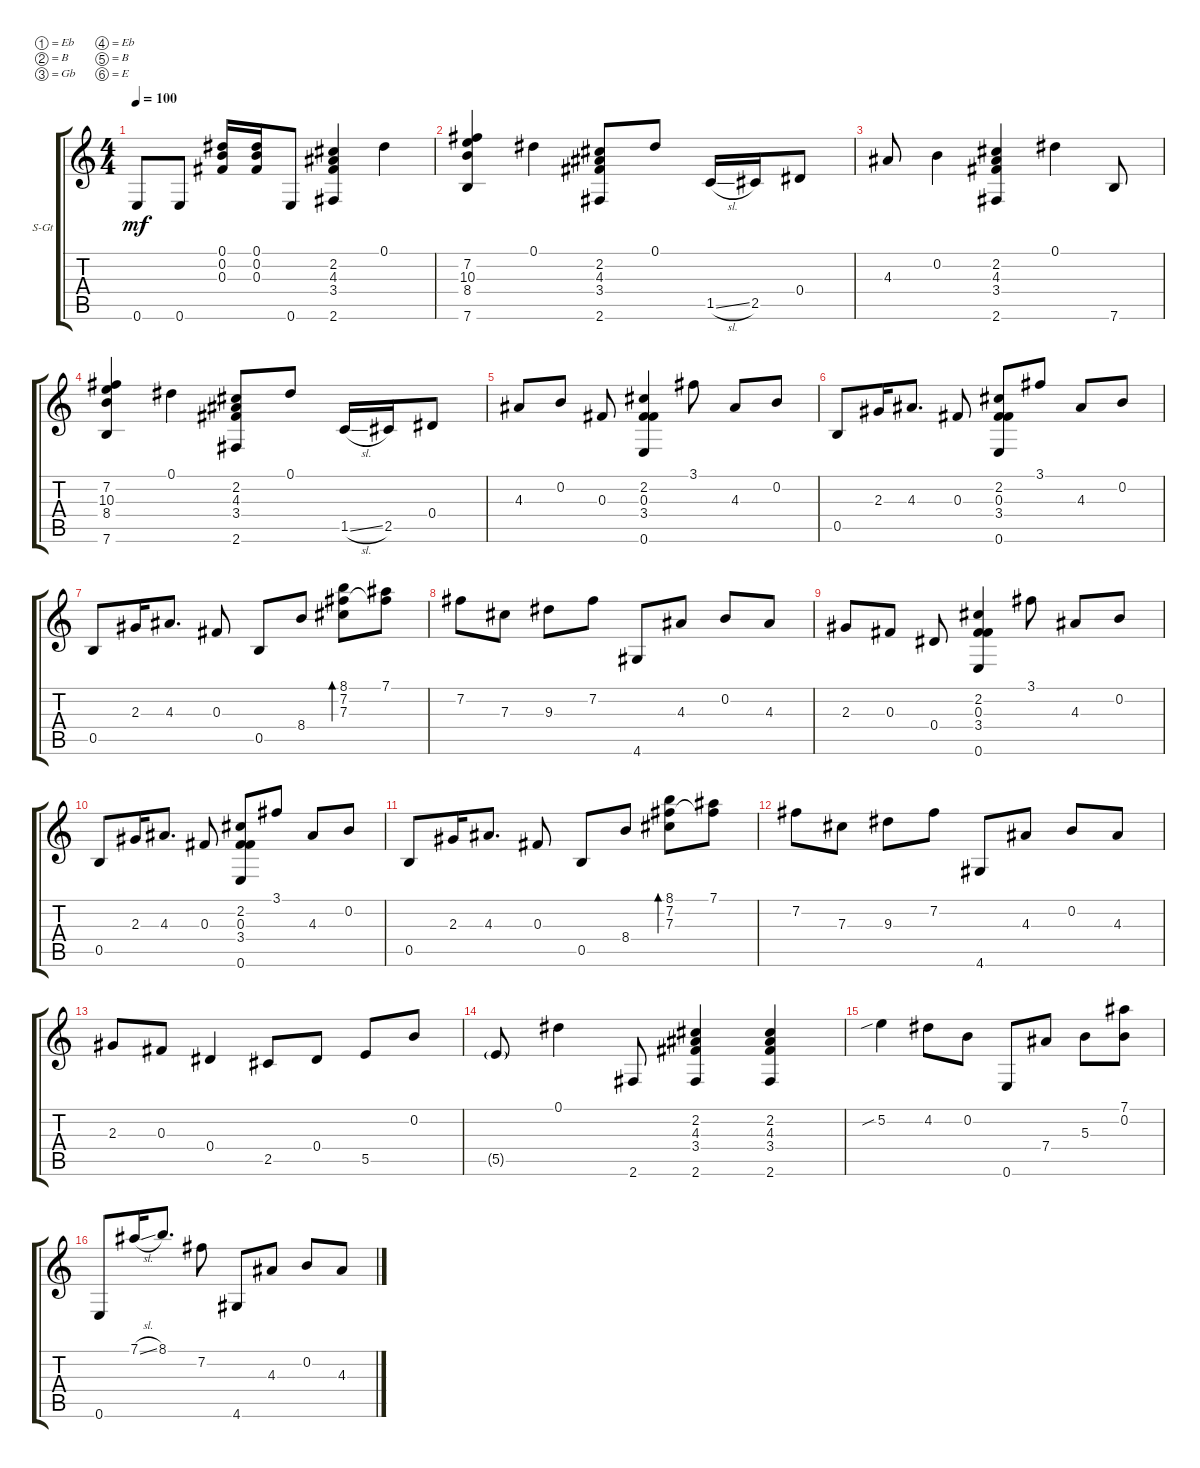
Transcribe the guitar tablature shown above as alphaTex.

\bracketExtendMode groupsimilarinstruments
\firstSystemTrackNameOrientation horizontal
\otherSystemsTrackNameOrientation horizontal
\track ("Andy Mckee" "S-Gt") {instrument acousticguitarsteel}
\staff {score tabs}
\tuning (Eb4 B3 Gb3 Eb3 B2 E2)
\ts (4 4)
\tempo 100
\clef g2
\ks c
0.6{t}.8{dy mf} 0.6.8 (0.1 0.2 0.3).16 (0.1 0.2 0.3).16 0.6.8 (2.2 4.3 3.4 2.6).4 0.1.4 |
(7.2 10.3 8.4 7.6).4 0.1.4 (2.2 4.3 3.4 2.6).8 0.1.8 1.5{sl}.16 2.5.16 0.4.8 |
4.3.8 0.2.4 (2.2 4.3 3.4 2.6).4 0.1.4 7.6.8 |
(7.2 10.3 8.4 7.6).4 0.1.4 (2.2 4.3 3.4 2.6).8 0.1.8 1.5{sl}.16 2.5.16 0.4.8 |
4.3.8 0.2.8 0.3.8 (2.2 0.3 3.4 0.6).4 3.1.8 4.3.8 0.2.8 |
0.5.8 2.3.16 4.3.8{d} 0.3.8 (2.2 0.3 3.4 0.6).8 3.1.8 4.3.8 0.2.8 |
0.5.8 2.3.16 4.3.8{d} 0.3.8 0.5.8 8.4.8 (8.1 7.2 7.3).8{bd 120} (7.1 7.2{t}).8 |
7.2.8 7.3.8 9.3.8 7.2.8 4.6.8 4.3.8 0.2.8 4.3.8 |
2.3.8 0.3.8 0.4.8 (2.2 0.3 3.4 0.6).4 3.1.8 4.3.8 0.2.8 |
0.5.8 2.3.16 4.3.8{d} 0.3.8 (2.2 0.3 3.4 0.6).8 3.1.8 4.3.8 0.2.8 |
0.5.8 2.3.16 4.3.8{d} 0.3.8 0.5.8 8.4.8 (8.1 7.2 7.3).8{bd 120} (7.1 7.2{t}).8 |
7.2.8 7.3.8 9.3.8 7.2.8 4.6.8 4.3.8 0.2.8 4.3.8 |
2.3.8 0.3.8 0.4.4 2.5.8 0.4.8 5.5.8 0.2.8 |
5.5{g}.8 0.1.4 2.6.8 (2.2 4.3 3.4 2.6).4 (2.2 4.3 3.4 2.6).4 |
5.2{sib}.4 4.2.8 0.2.8 0.6.8 7.4.8 5.3.8 (7.1 0.2).8 |
0.6.8 7.1{sl}.16 8.1.8{d} 7.2.8 4.6.8 4.3.8 0.2.8 4.3.8
